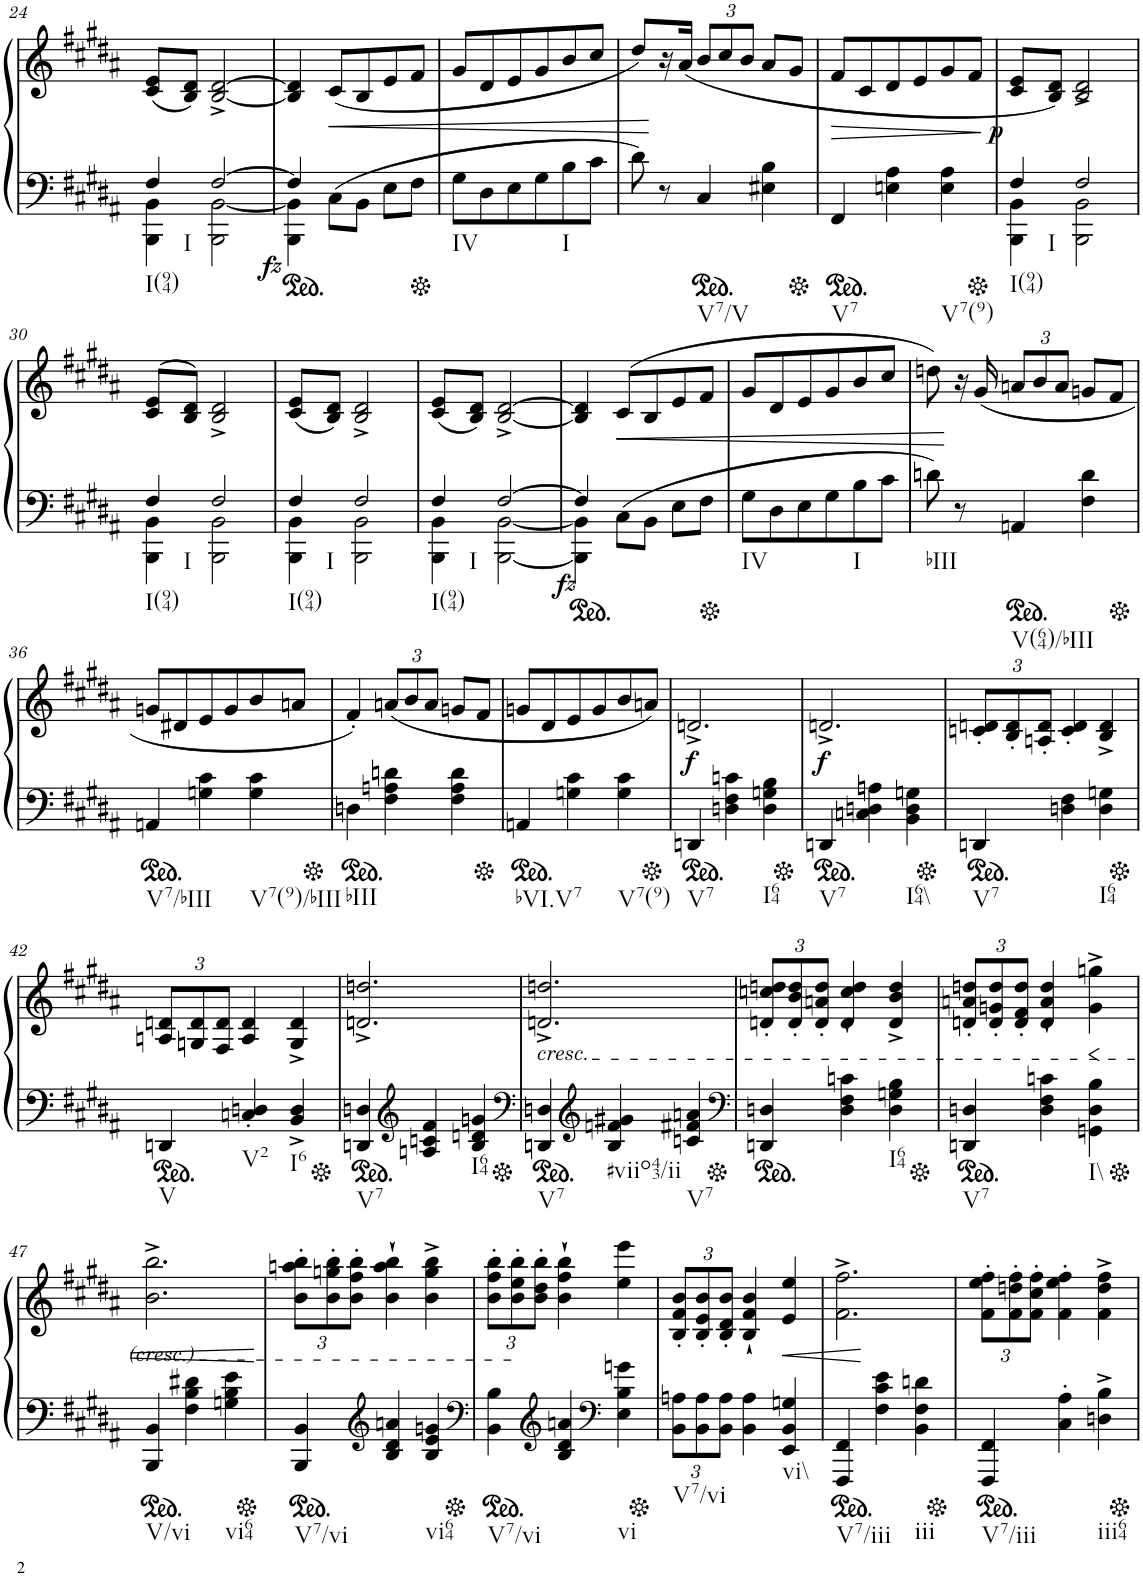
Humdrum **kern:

**kern	**dynam	**kern	**dynam
*part2	*part2	*part1	*part1
*staff2	*staff2	*staff1	*staff1
*I"Piano	*	*I"Piano	*
*I'Pno	*	*I'Pno	*
!!LO:PB:g=z
*clefF4	*	*clefG2	*
*k[f#c#g#d#a#]	*	*k[f#c#g#d#a#]	*
*B:	*	*B:	*
*M3/4	*	*M3/4	*
=24	=24	=24	=24
*^	*	*	*
!LO:TX:b:t=I(94)	!	!	!	!
!LO:TX:b:t=I	!	!	!	!
4F#/	4BBB\ 4BB\	.	(8c#/ 8e/L	.
.	.	.	8B/ 8d#/J)	.
[2F#/	2BBB\ [2BB\	.	[2B/^ [2d#/^	.
=25	=25	=25	=25	=25
*ped	*	*	*	*
!	!	!LO:DY:b	!	!
4F#/]	4BBB\ 4BB\]	fz	4B/] 4d#/]	.
!	!	!	!	!LO:HP:b
(8C#\L	2ryy	.	(8c#/L	<
8BB\J	.	.	8B/	.
8E\L	.	.	8e/	.
8F#\J	.	.	8f#/J	.
*v	*v	*	*	*
=26	=26	=26	=26
*Xped	*	*	*
!LO:TX:b:t=IV	!	!	!
8G#\L	.	8g#/L	.
8D#\	.	8d#/	.
8E\	.	8e/	.
8G#\	.	8g#/	.
!LO:TX:b:t=I	!	!	!
8B\	.	8b/	.
8c#\J	.	8cc#/J	.
=27	=27	=27	=27
8d#\)	.	8dd#/L)	.
8r	.	16r	[
.	.	(16a#/JJ	.
*ped	*	*	*
*	*	*Xbrackettup	*
!LO:TX:b:t=V7/V	!	!	!
4C#/	.	12b/L	.
.	.	12cc#/	.
.	.	12b/J	.
4E#X\ 4B\	.	8a#/L	.
.	.	8g#/J	.
=28	=28	=28	=28
*Xped	*	*	*
*ped	*	*	*
!LO:TX:b:t=V7	!	!	!
!	!	!	!LO:HP:b
4FF#/	.	8f#/L	>
.	.	8c#/	.
4En\ 4A#\	.	8d#/	.
.	.	8e/	.
!LO:TX:b:t=V7(9)	!	!	!
4E\ 4A#\	.	8g#/	.
.	.	8f#/J	.
.	.	.	]
=29	=29	=29	=29
*Xped	*	*	*
*^	*	*	*
!LO:TX:b:t=I(94)	!	!	!	!
!LO:TX:b:t=I	!	!	!	!
!	!	!	!	!LO:DY:b
4F#/	4BBB\ 4BB\	.	8c#/ 8e/L	p
.	.	.	8B/ 8d#/J)	.
2F#/	2BBB\ 2BB\	.	2B/^ 2d#/^	.
!!LO:LB:g=z
=30	=30	=30	=30	=30
!LO:TX:b:t=I(94)	!	!	!	!
!LO:TX:b:t=I	!	!	!	!
4F#/	4BBB\ 4BB\	.	(>8c#/ 8e/L	.
.	.	.	8B/ 8d#/J)	.
2F#/	2BBB\ 2BB\	.	2B/^ 2d#/^	.
=31	=31	=31	=31	=31
!LO:TX:b:t=I(94)	!	!	!	!
!LO:TX:b:t=I	!	!	!	!
4F#/	4BBB\ 4BB\	.	(8c#/ 8e/L	.
.	.	.	8B/ 8d#/J)	.
2F#/	2BBB\ 2BB\	.	2B/^ 2d#/^	.
=32	=32	=32	=32	=32
!LO:TX:b:t=I(94)	!	!	!	!
!LO:TX:b:t=I	!	!	!	!
4F#/	4BBB\ 4BB\	.	(8c#/ 8e/L	.
.	.	.	8B/ 8d#/J)	.
[2F#/	[2BBB\ [2BB\	.	[2B/^ [2d#/^	.
=33	=33	=33	=33	=33
*ped	*	*	*	*
!	!	!LO:DY:b	!	!
4F#/]	4BBB\] 4BB\]	fz	4B/] 4d#/]	.
!	!	!	!	!LO:HP:b
(8C#\L	2ryy	.	(8c#/L	<
8BB\J	.	.	8B/	.
8E\L	.	.	8e/	.
8F#\J	.	.	8f#/J	.
*v	*v	*	*	*
=34	=34	=34	=34
*Xped	*	*	*
!LO:TX:b:t=IV	!	!	!
8G#\L	.	8g#/L	.
8D#\	.	8d#/	.
8E\	.	8e/	.
8G#\	.	8g#/	.
!LO:TX:b:t=I	!	!	!
8B\	.	8b/	.
8c#\J	.	8cc#/J	.
=35	=35	=35	=35
!LO:TX:b:t=bIII	!	!	!
8dn\)	.	8ddn\)	.
8r	.	16r	[
.	.	(<16g#/	.
*ped	*	*	*
!LO:TX:b:t=V(64)/bIII	!	!	!
4AAn/	.	12an/L	.
.	.	12b/	.
.	.	12a/J	.
4F#\ 4d\	.	8gn/L	.
.	.	8f#/J	.
!!LO:LB:g=z
=36	=36	=36	=36
*Xped	*	*	*
*ped	*	*	*
!LO:TX:b:t=V7/bIII	!	!	!
4AAn/	.	8gn/L	.
.	.	8d#X/	.
4Gn\ 4c#\	.	8e/	.
.	.	8g/	.
!LO:TX:b:t=V7(9)/bIII	!	!	!
4G\ 4c#\	.	8b/	.
.	.	8an/J	.
=37	=37	=37	=37
*Xped	*	*	*
*ped	*	*	*
!LO:TX:b:t=bIII	!	!	!
4Dn\	.	4f#'/)	.
4F#\ 4An\ 4dn\	.	(<12an/L	.
.	.	12b/	.
.	.	12a/J	.
4F#\ 4A\ 4d\	.	8gn/L	.
.	.	8f#/J	.
=38	=38	=38	=38
*Xped	*	*	*
*ped	*	*	*
!LO:TX:b:t=bVI.V7	!	!	!
4AAn/	.	8gn/L	.
.	.	8d#/	.
4Gn\ 4c#\	.	8e/	.
.	.	8g/	.
!LO:TX:b:t=V7(9)	!	!	!
4G\ 4c#\	.	8b/	.
.	.	8an/J)	.
=39	=39	=39	=39
*Xped	*	*	*
*ped	*	*	*
!LO:TX:b:t=V7	!	!	!
!	!	!	!LO:DY:b
4DDn/	.	2.dn^/	f
4Dn\ 4F#\ 4cn\	.	.	.
!LO:TX:b:t=I64	!	!	!
4D\ 4Gn\ 4B\	.	.	.
=40	=40	=40	=40
*Xped	*	*	*
*ped	*	*	*
!LO:TX:b:t=V7	!	!	!
!	!	!	!LO:DY:b
4DDn/	.	2.dn^/	f
4Cn\ 4Dn\ 4An\	.	.	.
!LO:TX:b:t=I64\\	!	!	!
4BB\ 4D\ 4Gn\	.	.	.
=41	=41	=41	=41
*Xped	*	*	*
*ped	*	*	*
!LO:TX:b:t=V7	!	!	!
4DDn/	.	12cn/' 12dn/'L	.
.	.	12B/' 12d/'	.
.	.	12An/' 12d/'J	.
4Dn\ 4F#\	.	4c/' 4d/'	.
!LO:TX:b:t=I64	!	!	!
4D\ 4Gn\	.	4B/^ 4d/^	.
!!LO:LB:g=z
=42	=42	=42	=42
*Xped	*	*	*
*ped	*	*	*
!LO:TX:b:t=V	!	!	!
4DDn/	.	12An/ 12dn/L	.
.	.	12Gn/ 12d/	.
.	.	12F#/ 12d/J	.
!LO:TX:b:t=V2	!	!	!
4Cn/' 4Dn/'	.	4A/ 4d/	.
!LO:TX:b:t=I6	!	!	!
4BB/^ 4D/^	.	4G/^ 4d/^	.
=43	=43	=43	=43
*Xped	*	*	*
*ped	*	*	*
!LO:TX:b:t=V7	!	!	!
4DDn/ 4Dn/	.	2.dn/^ 2.ddn/^	.
*clefG2	*	*	*
4An/ 4cn/ 4f#/	.	.	.
!LO:TX:b:t=I64	!	!	!
4B/ 4dn/ 4gn/	.	.	.
=44	=44	=44	=44
*clefF4	*	*	*
*Xped	*	*	*
*ped	*	*	*
!	!	!LO:TX:b:i:t=cresc.	!
!LO:TX:b:t=V7	!	!	!
4DDn/ 4Dn/	.	2.dn/^ 2.ddn/^	.
*clefG2	*	*	*
!LO:TX:b:t=#viio43/ii	!	!	!
4B/ 4fn/ 4g#X/	.	.	.
!LO:TX:b:t=V7	!	!	!
4cn/ 4f#X/ 4an/	.	.	.
=45	=45	=45	=45
*clefF4	*	*	*
*Xped	*	*	*
*ped	*	*	*
4DDn/ 4Dn/	.	12dn/' 12ccn/' 12ddn/'L	.
.	.	12d/' 12b/' 12dd/'	.
.	.	12d/' 12an/' 12dd/'J	.
4D\ 4F#\ 4cn\	.	4d/` 4cc/` 4dd/`	.
!LO:TX:b:t=I64	!	!	!
4D\ 4Gn\ 4B\	.	4d/^ 4b/^ 4dd/^	.
=46	=46	=46	=46
*Xped	*	*	*
*ped	*	*	*
!LO:TX:b:t=V7	!	!	!
4DDn/ 4Dn/	.	12dn/' 12an/' 12ddn/'L	.
.	.	12d/' 12gn/' 12dd/'	.
.	.	12d/' 12f#/' 12dd/'J	.
4D\ 4F#\ 4cn\	.	4d/` 4a/` 4dd/`	.
!LO:TX:b:t=I\\	!	!	!
!	!	!	!LO:HP:b
4GGn\ 4D\ 4B\	.	4g\^ 4ggn\^	<
!!LO:LB:g=z
=47	=47	=47	=47
*Xped	*	*	*
*ped	*	*	*
!LO:TX:b:t=V/vi	!	!	!
4BBB/ 4BB/	.	2.b\^ 2.bb\^	.
4F#\ 4B\ 4d#X\	.	.	.
!LO:TX:b:t=vi64	!	!	!
4Gn\ 4B\ 4e\	.	.	.
.	.	.	[
=48	=48	=48	=48
*Xped	*	*	*
*ped	*	*	*
!LO:TX:b:t=V7/vi	!	!	!
4BBB/ 4BB/	.	12b\' 12aan\' 12bb\'L	.
.	.	12b\' 12ggn\' 12bb\'	.
.	.	12b\' 12ff#\' 12bb\'J	.
*clefG2	*	*	*
4B/ 4d#/ 4an/	.	4b\` 4aa\` 4bb\`	.
!LO:TX:b:t=vi64	!	!	!
4B/ 4e/ 4gn/	.	4b\^ 4gg\^ 4bb\^	.
=49	=49	=49	=49
*clefF4	*	*	*
*Xped	*	*	*
*ped	*	*	*
!LO:TX:b:t=V7/vi	!	!	!
4BB\ 4B\	.	12b\' 12ff#\' 12bb\'L	.
.	.	12b\' 12ee\' 12bb\'	.
.	.	12b\' 12dd#\' 12bb\'J	.
*clefG2	*	*	*
4B/ 4d#/ 4an/	.	4b\` 4ff#\` 4bb\`	.
*clefF4	*	*	*
!LO:TX:b:t=vi	!	!	!
4E\ 4B\ 4gn\	.	4ee\ 4eee\	.
=50	=50	=50	=50
*Xped	*	*	*
*Xbrackettup	*	*	*
!LO:TX:b:t=V7/vi	!	!	!
12BB\ 12An\L	.	12B/' 12f#/' 12b/'L	.
12BB\ 12A\	.	12B/' 12e/' 12b/'	.
12BB\ 12A\J	.	12B/' 12d#/' 12b/'J	.
4BB\ 4A\	.	4B/` 4f#/` 4b/`	.
!LO:TX:b:t=vi\\	!	!	!
!	!	!	!LO:HP:b
4EE/ 4BB/ 4Gn/	.	4e/ 4ee/	<
=51	=51	=51	=51
*ped	*	*	*
!LO:TX:b:t=V7/iii	!	!	!
4FFF#/ 4FF#/	.	2.f#\^ 2.ff#\^	.
4F#\ 4c#\ 4e\	.	.	.
!LO:TX:b:t=iii	!	!	!
4BB\ 4F#\ 4dn\	.	.	.
.	.	.	[
=52	=52	=52	=52
*Xped	*	*	*
*ped	*	*	*
!LO:TX:b:t=V7/iii	!	!	!
4FFF#/ 4FF#/	.	12f#\' 12ee\' 12ff#\'L	.
.	.	12f#\' 12ddn\' 12ff#\'	.
.	.	12f#\' 12cc#\' 12ff#\'J	.
4C#\' 4A#\'	.	4f#\' 4ee\' 4ff#\'	.
!LO:TX:b:t=iii64	!	!	!
4Dn\^ 4B\^	.	4f#\^ 4dd\^ 4ff#\^	.
*Xped	*	*	*
=	=	=	=
*-	*-	*-	*-
